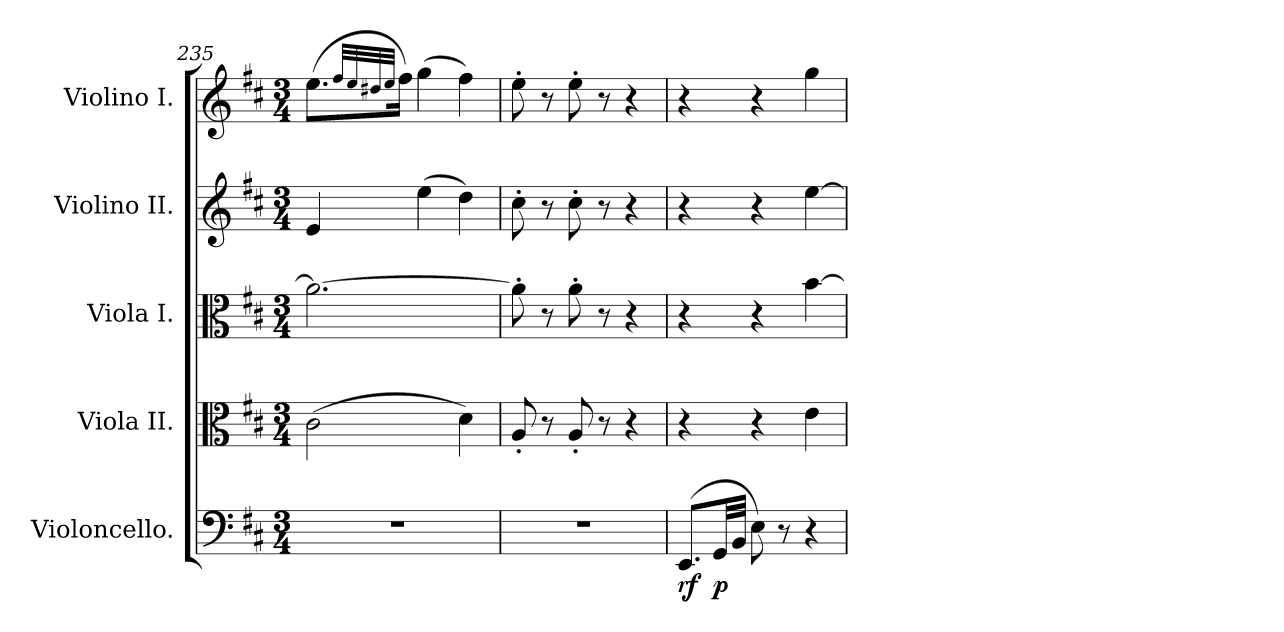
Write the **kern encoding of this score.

**kern	**dynam	**kern	**kern	**kern	**kern
*part5	*part5	*part4	*part3	*part2	*part1
*staff5	*staff5	*staff4	*staff3	*staff2	*staff1
*I"Violoncello.	*	*I"Viola II.	*I"Viola I.	*I"Violino II.	*I"Violino I.
*I'Vc	*	*I'Vla	*I'Vla	*I'Vln	*I'Vln
*clefF4	*	*clefC3	*clefC3	*clefG2	*clefG2
*k[f#c#]	*	*k[f#c#]	*k[f#c#]	*k[f#c#]	*k[f#c#]
*M3/4	*	*M3/4	*M3/4	*M3/4	*M3/4
=235	=235	=235	=235	=235	=235
2.r	.	(>2c#\	2.a\_	4e/	(>8.ee\L
.	.	.	.	.	32qff#/LLL
.	.	.	.	.	32qee/
.	.	.	.	.	32qdd#X/
.	.	.	.	.	32qee/JJJ
.	.	.	.	.	16ff#\Jk)
.	.	.	.	(>4ee\	(>4gg\
.	.	4d\)	.	4dd\)	4ff#\)
=236	=236	=236	=236	=236	=236
2.r	.	8A'/	8a'\]	8cc#'\	8ee'\
.	.	8r	8r	8r	8r
.	.	8A'/	8a'\	8cc#'\	8ee'\
.	.	8r	8r	8r	8r
.	.	4r	4r	4r	4r
=237	=237	=237	=237	=237	=237
!	!LO:DY:b	!	!	!	!
(>8.EE/L	rf	4r	4r	4r	4r
!	!LO:DY:b	!	!	!	!
32GG/LL	p	.	.	.	.
32BB/JJJ	.	.	.	.	.
8E\)	.	4r	4r	4r	4r
8r	.	.	.	.	.
4r	.	4e\	[4b\	[4ee\	4gg\
=	=	=	=	=	=
*-	*-	*-	*-	*-	*-
